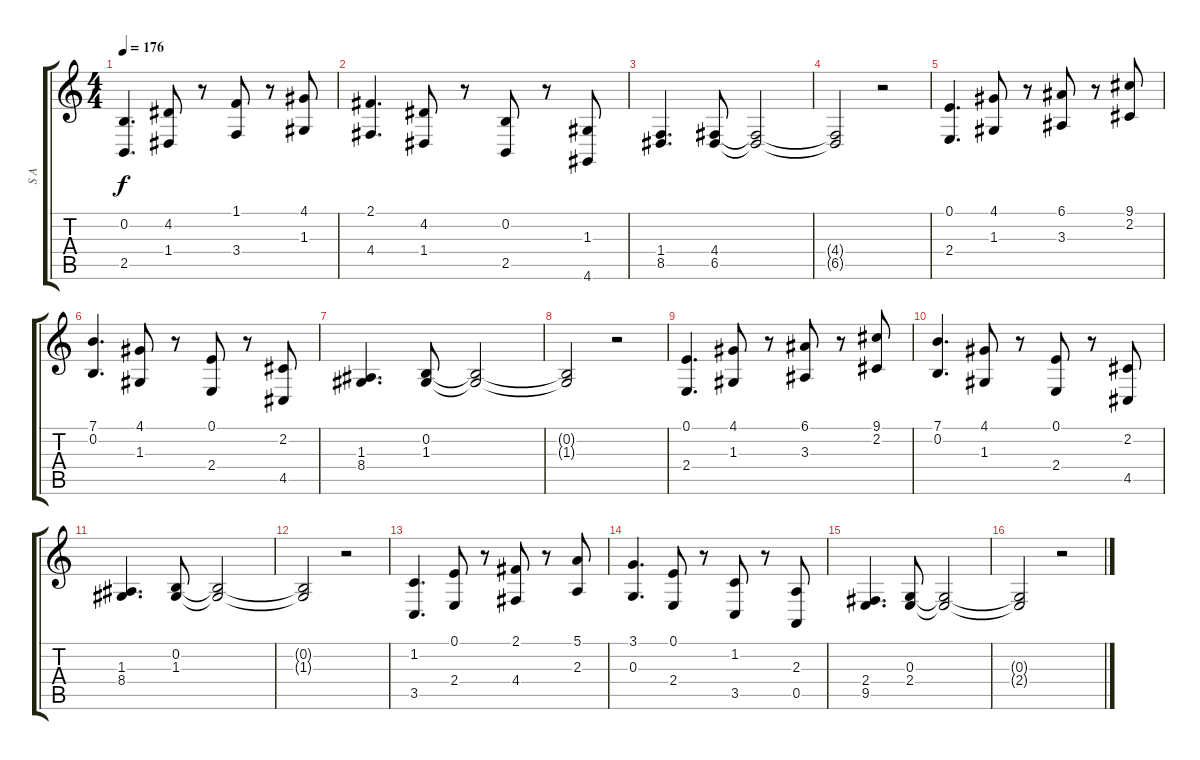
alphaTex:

\track ("S A" "S A") {instrument voiceoohs}
\staff {score tabs}
\tuning (E4 B3 G3 D3 A2 E2) {hide}
\ts (4 4)
\tempo 176
\clef g2
\ks c
(0.2 2.5).4{d dy f} (4.2 1.4).8 r.8 (1.1 3.4).8 r.8 (4.1 1.3).8 |
(2.1 4.4).4{d} (4.2 1.4).8 r.8 (0.2 2.5).8 r.8 (1.3 4.6).8 |
(1.4 8.5).4{d} (4.4 6.5).8 (4.4{t} 6.5{t}).2 |
(4.4{t} 6.5{t}).2 r.2 |
(0.1 2.4).4{d} (4.1 1.3).8 r.8 (6.1 3.3).8 r.8 (9.1 2.2).8 |
(7.1 0.2).4{d} (4.1 1.3).8 r.8 (0.1 2.4).8 r.8 (2.2 4.5).8 |
(1.3 8.4).4{d} (0.2 1.3).8 (0.2{t} 1.3{t}).2 |
(0.2{t} 1.3{t}).2 r.2 |
(0.1 2.4).4{d} (4.1 1.3).8 r.8 (6.1 3.3).8 r.8 (9.1 2.2).8 |
(7.1 0.2).4{d} (4.1 1.3).8 r.8 (0.1 2.4).8 r.8 (2.2 4.5).8 |
(1.3 8.4).4{d} (0.2 1.3).8 (0.2{t} 1.3{t}).2 |
(0.2{t} 1.3{t}).2 r.2 |
(1.2 3.5).4{d} (0.1 2.4).8 r.8 (2.1 4.4).8 r.8 (5.1 2.3).8 |
(3.1 0.3).4{d} (0.1 2.4).8 r.8 (1.2 3.5).8 r.8 (2.3 0.5).8 |
(2.4 9.5).4{d} (0.3 2.4).8 (0.3{t} 2.4{t}).2 |
(0.3{t} 2.4{t}).2 r.2
